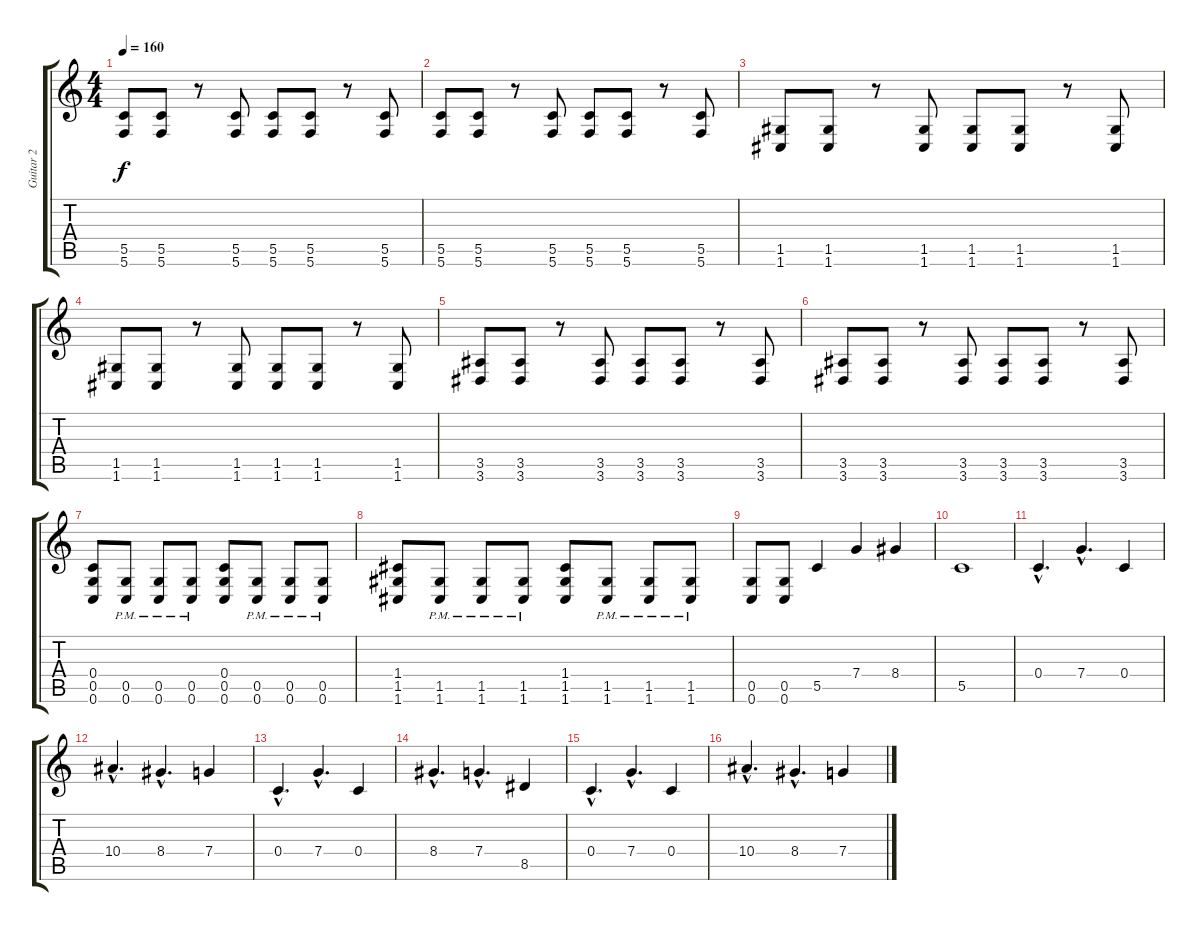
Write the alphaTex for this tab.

\track ("Guitar 2" "Guitar 2") {instrument overdrivenguitar}
\staff {score tabs}
\tuning (D4 A3 F3 C3 G2 C2) {hide}
\ts (4 4)
\tempo 160
\clef g2
\ks c
(5.5 5.6).8{dy f} (5.5 5.6).8 r.8 (5.5 5.6).8 (5.5 5.6).8 (5.5 5.6).8 r.8 (5.5 5.6).8 |
(5.5 5.6).8 (5.5 5.6).8 r.8 (5.5 5.6).8 (5.5 5.6).8 (5.5 5.6).8 r.8 (5.5 5.6).8 |
(1.5 1.6).8 (1.5 1.6).8 r.8 (1.5 1.6).8 (1.5 1.6).8 (1.5 1.6).8 r.8 (1.5 1.6).8 |
(1.5 1.6).8 (1.5 1.6).8 r.8 (1.5 1.6).8 (1.5 1.6).8 (1.5 1.6).8 r.8 (1.5 1.6).8 |
(3.5 3.6).8 (3.5 3.6).8 r.8 (3.5 3.6).8 (3.5 3.6).8 (3.5 3.6).8 r.8 (3.5 3.6).8 |
(3.5 3.6).8 (3.5 3.6).8 r.8 (3.5 3.6).8 (3.5 3.6).8 (3.5 3.6).8 r.8 (3.5 3.6).8 |
(0.4 0.5 0.6).8 (0.5{pm} 0.6{pm}).8 (0.5{pm} 0.6{pm}).8 (0.5{pm} 0.6{pm}).8 (0.4 0.5 0.6).8 (0.5{pm} 0.6{pm}).8 (0.5{pm} 0.6{pm}).8 (0.5{pm} 0.6{pm}).8 |
(1.4 1.5 1.6).8 (1.5{pm} 1.6{pm}).8 (1.5{pm} 1.6{pm}).8 (1.5{pm} 1.6{pm}).8 (1.4 1.5 1.6).8 (1.5{pm} 1.6{pm}).8 (1.5{pm} 1.6{pm}).8 (1.5{pm} 1.6{pm}).8 |
(0.5 0.6).8 (0.5 0.6).8 5.5.4 7.4.4 8.4.4 |
5.5.1 |
0.4{hac}.4{d} 7.4{hac}.4{d} 0.4.4 |
10.4{hac}.4{d} 8.4{hac}.4{d} 7.4.4 |
0.4{hac}.4{d} 7.4{hac}.4{d} 0.4.4 |
8.4{hac}.4{d} 7.4{hac}.4{d} 8.5.4 |
0.4{hac}.4{d} 7.4{hac}.4{d} 0.4.4 |
10.4{hac}.4{d} 8.4{hac}.4{d} 7.4.4
